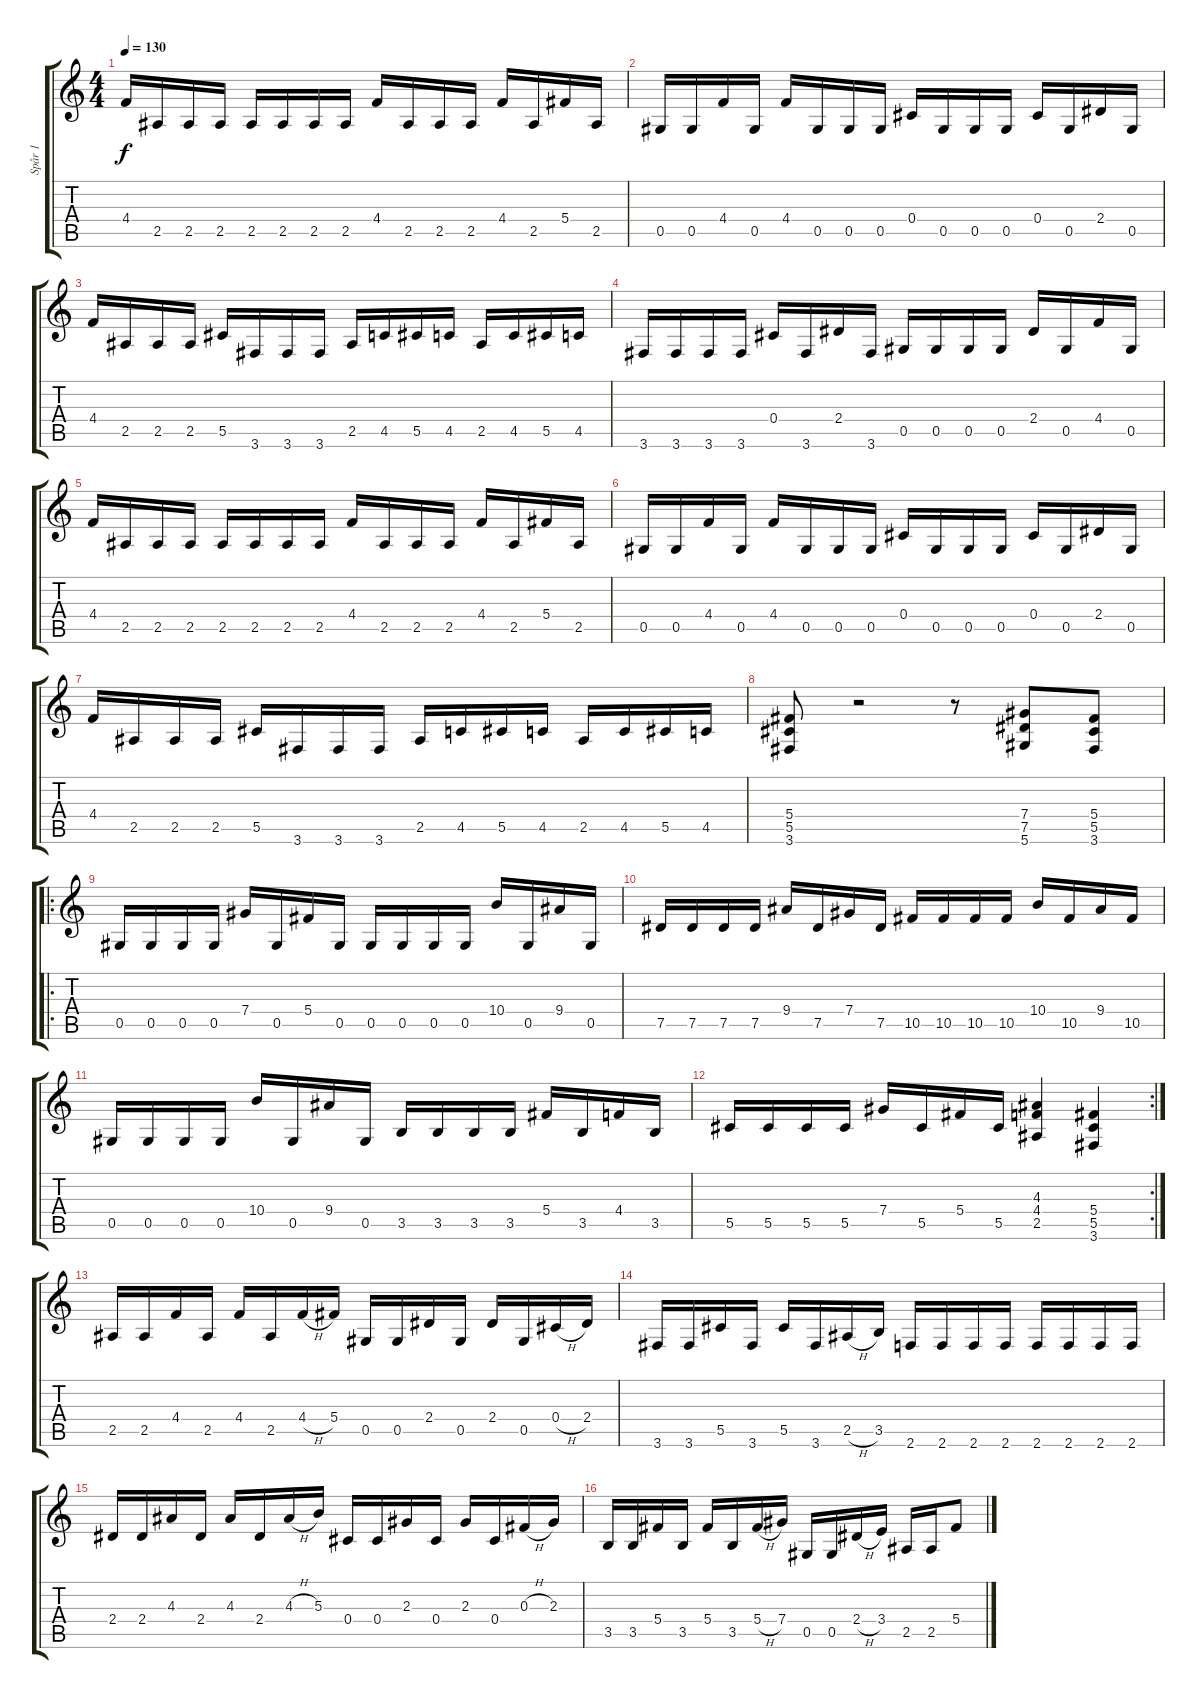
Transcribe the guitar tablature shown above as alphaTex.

\track ("Spår 1" "Spår 1") {instrument distortionguitar}
\staff {score tabs}
\tuning (Eb4 Bb3 Gb3 Db3 Ab2 Eb2) {hide}
\ts (4 4)
\tempo 130
\clef g2
\ks c
4.4.16{dy f} 2.5.16 2.5.16 2.5.16 2.5.16 2.5.16 2.5.16 2.5.16 4.4.16 2.5.16 2.5.16 2.5.16 4.4.16 2.5.16 5.4.16 2.5.16 |
0.5.16 0.5.16 4.4.16 0.5.16 4.4.16 0.5.16 0.5.16 0.5.16 0.4.16 0.5.16 0.5.16 0.5.16 0.4.16 0.5.16 2.4.16 0.5.16 |
4.4.16 2.5.16 2.5.16 2.5.16 5.5.16 3.6.16 3.6.16 3.6.16 2.5.16 4.5.16 5.5.16 4.5.16 2.5.16 4.5.16 5.5.16 4.5.16 |
3.6.16 3.6.16 3.6.16 3.6.16 0.4.16 3.6.16 2.4.16 3.6.16 0.5.16 0.5.16 0.5.16 0.5.16 2.4.16 0.5.16 4.4.16 0.5.16 |
4.4.16 2.5.16 2.5.16 2.5.16 2.5.16 2.5.16 2.5.16 2.5.16 4.4.16 2.5.16 2.5.16 2.5.16 4.4.16 2.5.16 5.4.16 2.5.16 |
0.5.16 0.5.16 4.4.16 0.5.16 4.4.16 0.5.16 0.5.16 0.5.16 0.4.16 0.5.16 0.5.16 0.5.16 0.4.16 0.5.16 2.4.16 0.5.16 |
4.4.16 2.5.16 2.5.16 2.5.16 5.5.16 3.6.16 3.6.16 3.6.16 2.5.16 4.5.16 5.5.16 4.5.16 2.5.16 4.5.16 5.5.16 4.5.16 |
(5.4 5.5 3.6).8 r.2 r.8 (7.4 7.5 5.6).8 (5.4 5.5 3.6).8 |
\ro
0.5.16 0.5.16 0.5.16 0.5.16 7.4.16 0.5.16 5.4.16 0.5.16 0.5.16 0.5.16 0.5.16 0.5.16 10.4.16 0.5.16 9.4.16 0.5.16 |
7.5.16 7.5.16 7.5.16 7.5.16 9.4.16 7.5.16 7.4.16 7.5.16 10.5.16 10.5.16 10.5.16 10.5.16 10.4.16 10.5.16 9.4.16 10.5.16 |
0.5.16 0.5.16 0.5.16 0.5.16 10.4.16 0.5.16 9.4.16 0.5.16 3.5.16 3.5.16 3.5.16 3.5.16 5.4.16 3.5.16 4.4.16 3.5.16 |
\rc 2
5.5.16 5.5.16 5.5.16 5.5.16 7.4.16 5.5.16 5.4.16 5.5.16 (4.3 4.4 2.5).4 (5.4 5.5 3.6).4 |
2.5.16 2.5.16 4.4.16 2.5.16 4.4.16 2.5.16 4.4{h}.16 5.4.16 0.5.16 0.5.16 2.4.16 0.5.16 2.4.16 0.5.16 0.4{h}.16 2.4.16 |
3.6.16 3.6.16 5.5.16 3.6.16 5.5.16 3.6.16 2.5{h}.16 3.5.16 2.6.16 2.6.16 2.6.16 2.6.16 2.6.16 2.6.16 2.6.16 2.6.16 |
2.4.16 2.4.16 4.3.16 2.4.16 4.3.16 2.4.16 4.3{h}.16 5.3.16 0.4.16 0.4.16 2.3.16 0.4.16 2.3.16 0.4.16 0.3{h}.16 2.3.16 |
3.5.16 3.5.16 5.4.16 3.5.16 5.4.16 3.5.16 5.4{h}.16 7.4.16 0.5.16 0.5.16 2.4{h}.16 3.4.16 2.5.16 2.5.16 5.4.8
